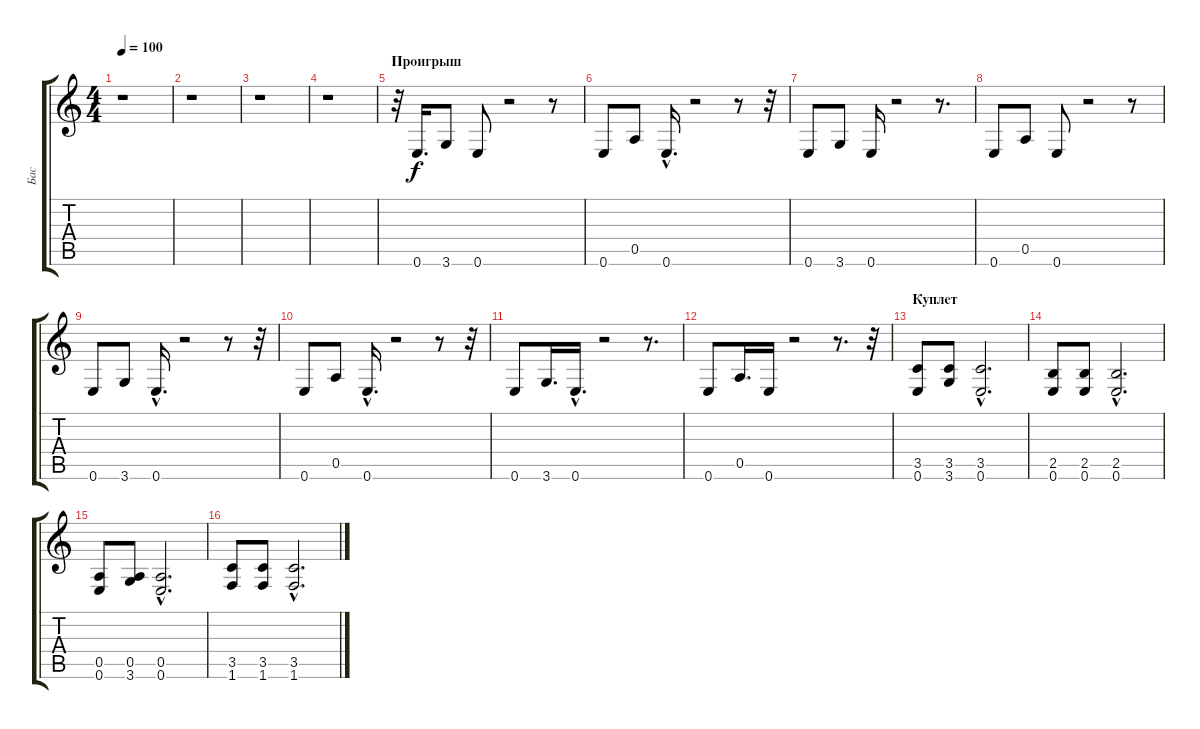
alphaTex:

\track ("Бас" "Бас") {instrument electricbassfinger}
\staff {score tabs}
\tuning (E4 B3 G3 D3 A2 E2) {hide}
\ts (4 4)
\tempo 100
\clef g2
\ks c
r.1{dy f} |
r.1 |
r.1 |
r.1 |
\section ("" "Проигрыш")
r.32 0.6.16{d} 3.6.8 0.6.8 r.2 r.8 |
0.6.8 0.5.8 0.6{hac}.16{d} r.2 r.8 r.32 |
0.6.8 3.6.8 0.6.16 r.2 r.8{d} |
0.6.8 0.5.8 0.6.8 r.2 r.8 |
0.6.8 3.6.8 0.6{hac}.16{d} r.2 r.8 r.32 |
0.6.8 0.5.8 0.6{hac}.16{d} r.2 r.8 r.32 |
0.6.8 3.6.16{d} 0.6{hac}.16{d} r.2 r.8{d} |
0.6.8 0.5.16{d} 0.6.16 r.2 r.8{d} r.32 |
\section ("" "Куплет")
(3.5 0.6).8 (3.5 3.6).8 (3.5{hac} 0.6{hac}).2{d} |
(2.5 0.6).8 (2.5 0.6).8 (2.5{hac} 0.6{hac}).2{d} |
(0.5 0.6).8 (0.5 3.6).8 (0.5{hac} 0.6{hac}).2{d} |
(3.5 1.6).8 (3.5 1.6).8 (3.5{hac} 1.6{hac}).2{d}
